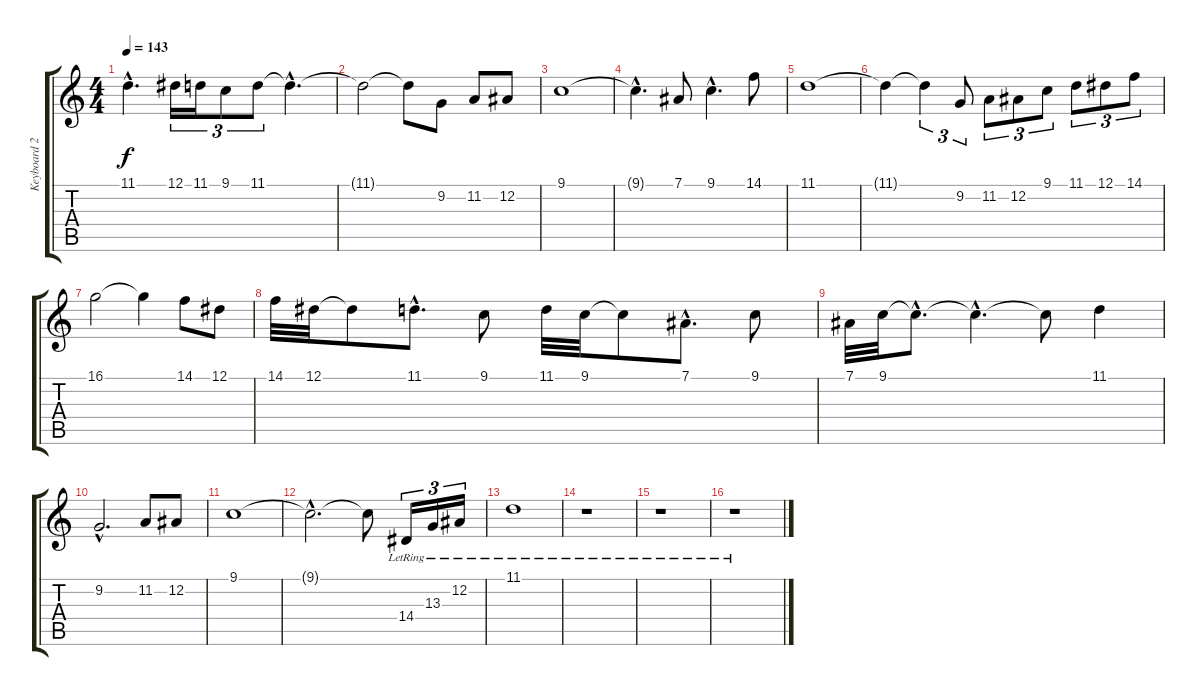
\track ("Keyboard 2" "Keyboard 2") {instrument stringensemble1}
\staff {score tabs}
\tuning (Eb4 Bb3 Gb3 Db3 Ab2 Eb2) {hide}
\ts (4 4)
\tempo 143
\clef g2
\ks c
11.1{hac}.4{d dy f} 12.1.16{tu (3 2)} 11.1.16{tu (3 2)} 9.1.8{tu (3 2)} 11.1.8{tu (3 2)} 11.1{hac t}.4{d} |
11.1{t}.2 11.1{t}.8 9.2.8 11.2.8 12.2.8 |
9.1.1 |
9.1{hac t}.4{d} 7.1.8 9.1{hac}.4{d} 14.1.8 |
11.1.1 |
11.1{t}.4 11.1{t}.4{tu (3 2)} 9.2.8{tu (3 2)} 11.2.8{tu (3 2)} 12.2.8{tu (3 2)} 9.1.8{tu (3 2)} 11.1.8{tu (3 2)} 12.1.8{tu (3 2)} 14.1.8{tu (3 2)} |
16.1.2 16.1{t}.4 14.1.8 12.1.8 |
14.1.32 12.1.32 12.1{t}.8 11.1{hac}.8{d} 9.1.8 11.1.32 9.1.32 9.1{t}.8 7.1{hac}.8{d} 9.1.8 |
7.1.32 9.1.32 9.1{hac t}.8{d} 9.1{hac t}.4{d} 9.1{t}.8 11.1.4 |
9.2{hac}.2{d} 11.2.8 12.2.8 |
9.1.1 |
9.1{hac t}.2{d} 9.1{t}.8 14.4{lr}.16{tu (3 2) instrument marimba} 13.3{lr}.16{tu (3 2)} 12.2{lr}.16{tu (3 2)} |
11.1{lr}.1 |
r.1 |
r.1 |
r.1
